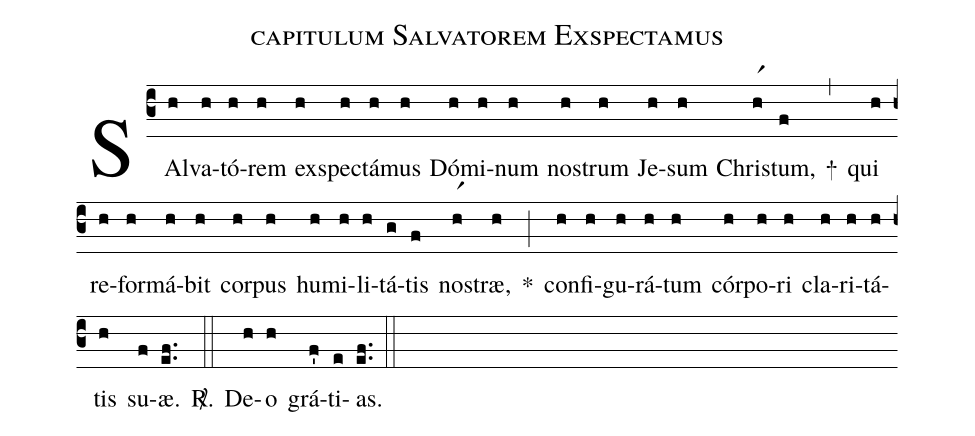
name: capitulum Salvatorem Exspectamus;
%%
(c3)
SAl(h)va(h)tó(h)rem(h) ex(h)spec(h)tá(h)mus(h) Dó(h)mi(h)num(h) nos(h)trum(h) Je(h)sum(h) Chris(hr1)tum,(f) +(,)
qui(h) re(h)for(h)má(h)bit(h) cor(h)pus(h) hu(h)mi(h)li(h)tá(g)tis(f) nos(hr1)træ,(h) *(;)
con(h)fi(h)gu(h)rá(h)tum(h) cór(h)po(h)ri(h) cla(h)ri(h)tá(h)tis(h) su(f)æ.(ef..) <sp>R/</sp>.(::)
De(h)o(h) grá(f')ti(e)as.(e.f.) (::)
